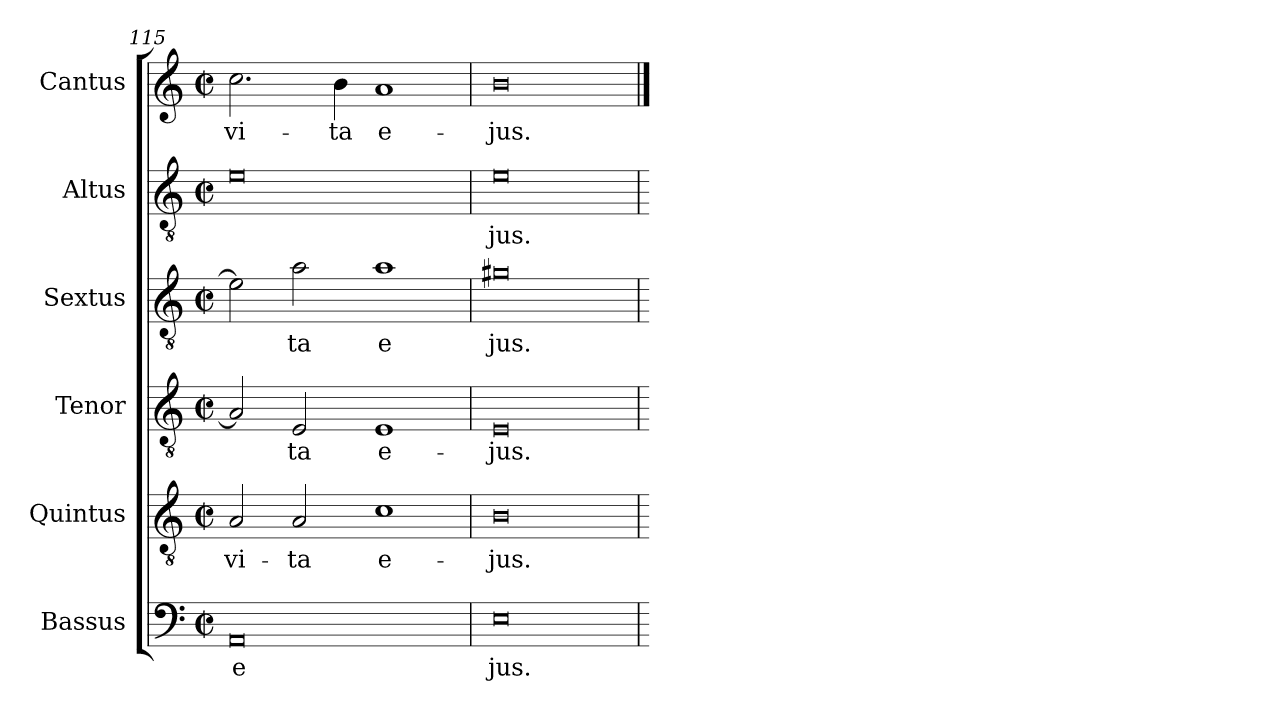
**kern	**text	**kern	**text	**kern	**text	**kern	**text	**kern	**text	**kern	**text
*part6	*part6	*part5	*part5	*part4	*part4	*part3	*part3	*part2	*part2	*part1	*part1
*staff6	*staff6	*staff5	*staff5	*staff4	*staff4	*staff3	*staff3	*staff2	*staff2	*staff1	*staff1
*I"Bassus	*	*I"Quintus	*	*I"Tenor	*	*I"Sextus	*	*I"Altus	*	*I"Cantus	*
*clefF4	*	*clefGv2	*	*clefGv2	*	*clefGv2	*	*clefGv2	*	*clefG2	*
*M2/2	*	*M2/2	*	*M2/2	*	*M2/2	*	*M2/2	*	*M2/2	*
*met(c|)	*	*met(c|)	*	*met(c|)	*	*met(c|)	*	*met(c|)	*	*met(c|)	*
=115	=115	=115	=115	=115	=115	=115	=115	=115	=115	=115	=115
!	!LO:LY:b:cj	!	!LO:LY:b:cj	!	!	!	!	!	!	!	!LO:LY:b:cj
0AA	e	2A/	vi-	2A/]	.	2e\]	.	0e	.	2.cc\	vi-
!	!	!	!LO:LY:b:cj	!	!LO:LY:b:cj	!	!LO:LY:b:cj	!	!	!	!
.	.	2A/	-ta	2E/	-ta	2a\	ta	.	.	.	.
!	!	!	!	!	!	!	!	!	!	!	!LO:LY:b:cj
.	.	.	.	.	.	.	.	.	.	4b\	-ta
!	!	!	!LO:LY:b:cj	!	!LO:LY:b:cj	!	!LO:LY:b:cj	!	!	!	!LO:LY:b:cj
.	.	1c	e-	1E	e-	1a	e	.	.	1a	e-
=116	=116	=116	=116	=116	=116	=116	=116	=116	=116	=116	=116
!	!LO:LY:b:cj	!	!LO:LY:b:cj	!	!LO:LY:b:cj	!	!LO:LY:b:cj	!	!LO:LY:b:cj	!	!LO:LY:b:cj
0E	jus.	0B	-jus.	0E	-jus.	0g#X	jus.	0e	jus.	0b	-jus.
=	==	=	==	=	==	=	==	=	==	==	==
*-	*-	*-	*-	*-	*-	*-	*-	*-	*-	*-	*-
